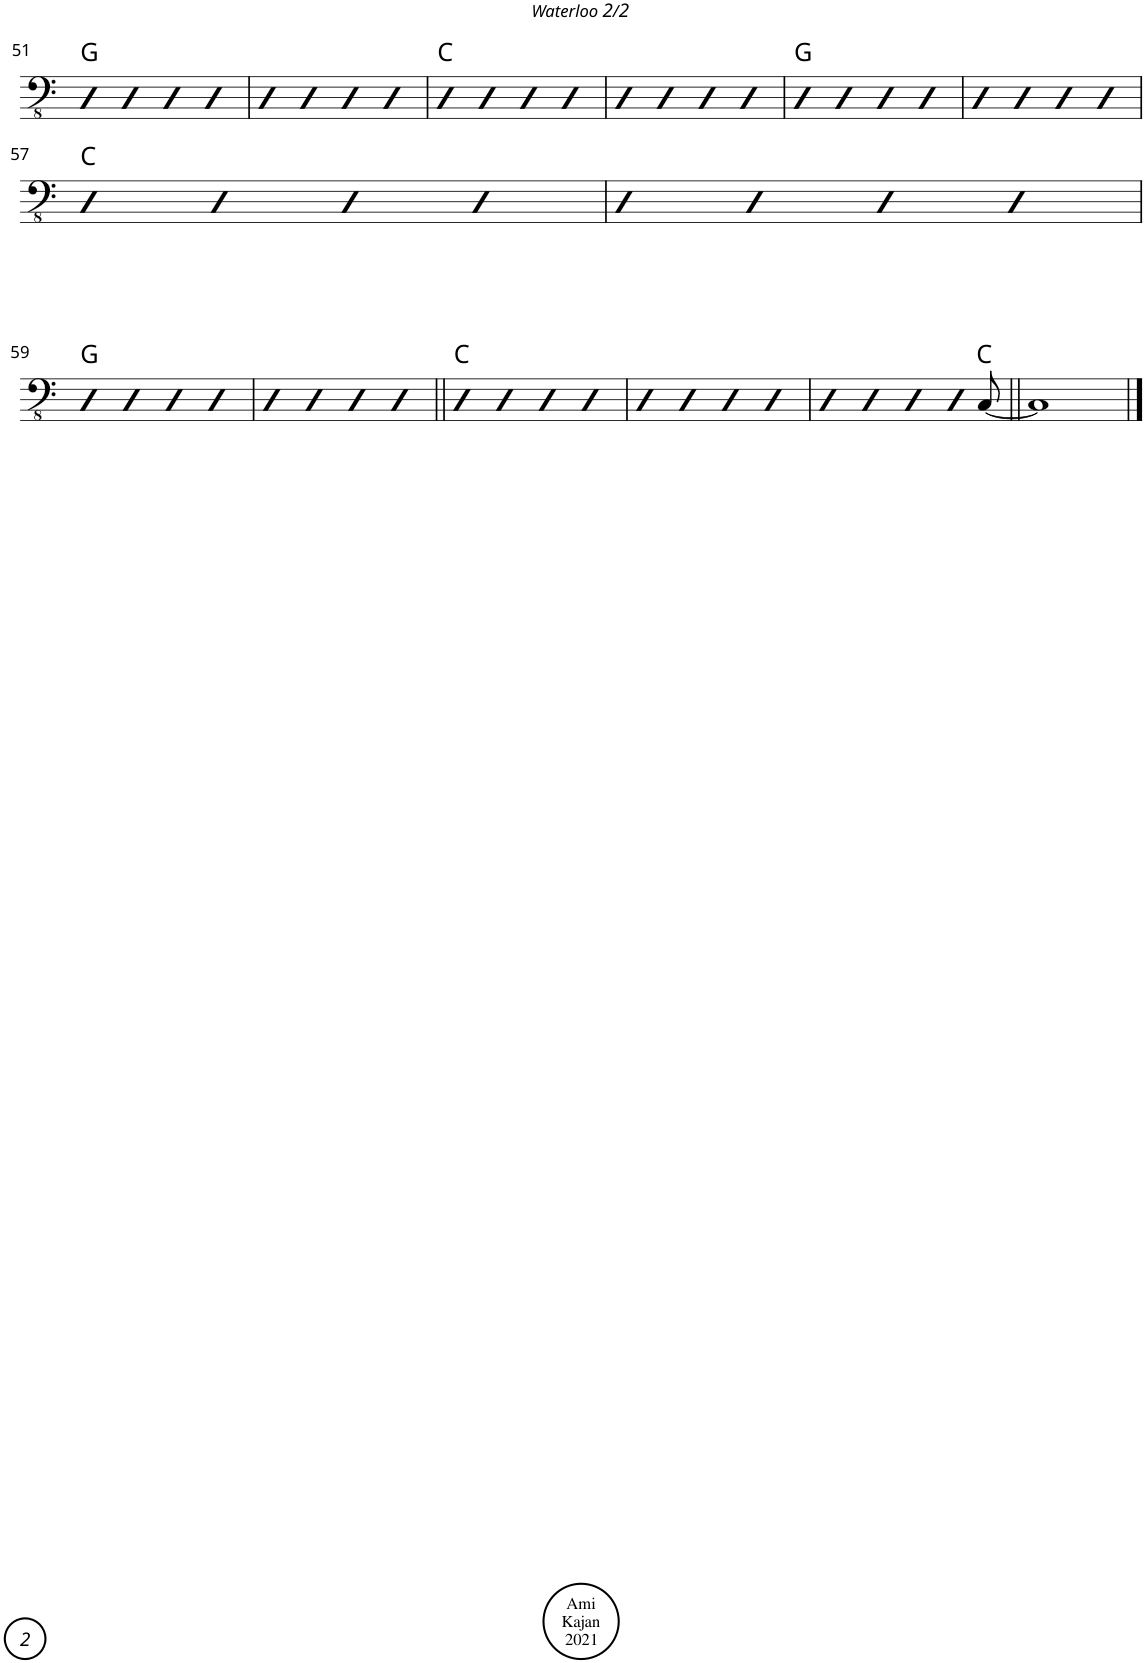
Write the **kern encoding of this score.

**kern	**harte
*part1	*part1
*staff1	*
*I"Acoustic Bass	*
*I'Bass	*
!!LO:PB:g=z
*clefFv4	*
*k[]	*
*M4/4	*
*met(c)	*
=51	=51
4CC	G:maj
4CC	.
4CC	.
4CC	.
=52	=52
4CC	.
4CC	.
4CC	.
4CC	.
=53	=53
4CC	C:maj
4CC	.
4CC	.
4CC	.
=54	=54
4CC	.
4CC	.
4CC	.
4CC	.
=55	=55
4CC	G:maj
4CC	.
4CC	.
4CC	.
=56	=56
4CC	.
4CC	.
4CC	.
4CC	.
!!LO:LB:g=z
=57	=57
4CC	C:maj
4CC	.
4CC	.
4CC	.
=58	=58
4CC	.
4CC	.
4CC	.
4CC	.
!!LO:LB:g=z
=59	=59
4CC	G:maj
4CC	.
4CC	.
4CC	.
=60	=60
4CC	.
4CC	.
4CC	.
4CC	.
=61||	=61||
4CC	C:maj
4CC	.
4CC	.
4CC	.
=62	=62
4CC	.
4CC	.
4CC	.
4CC	.
=63	=63
4CC	.
4CC	.
4CC	.
8CC	.
[8CC/	C:maj
=64||	=64||
1CC]	.
==	==
*-	*-
